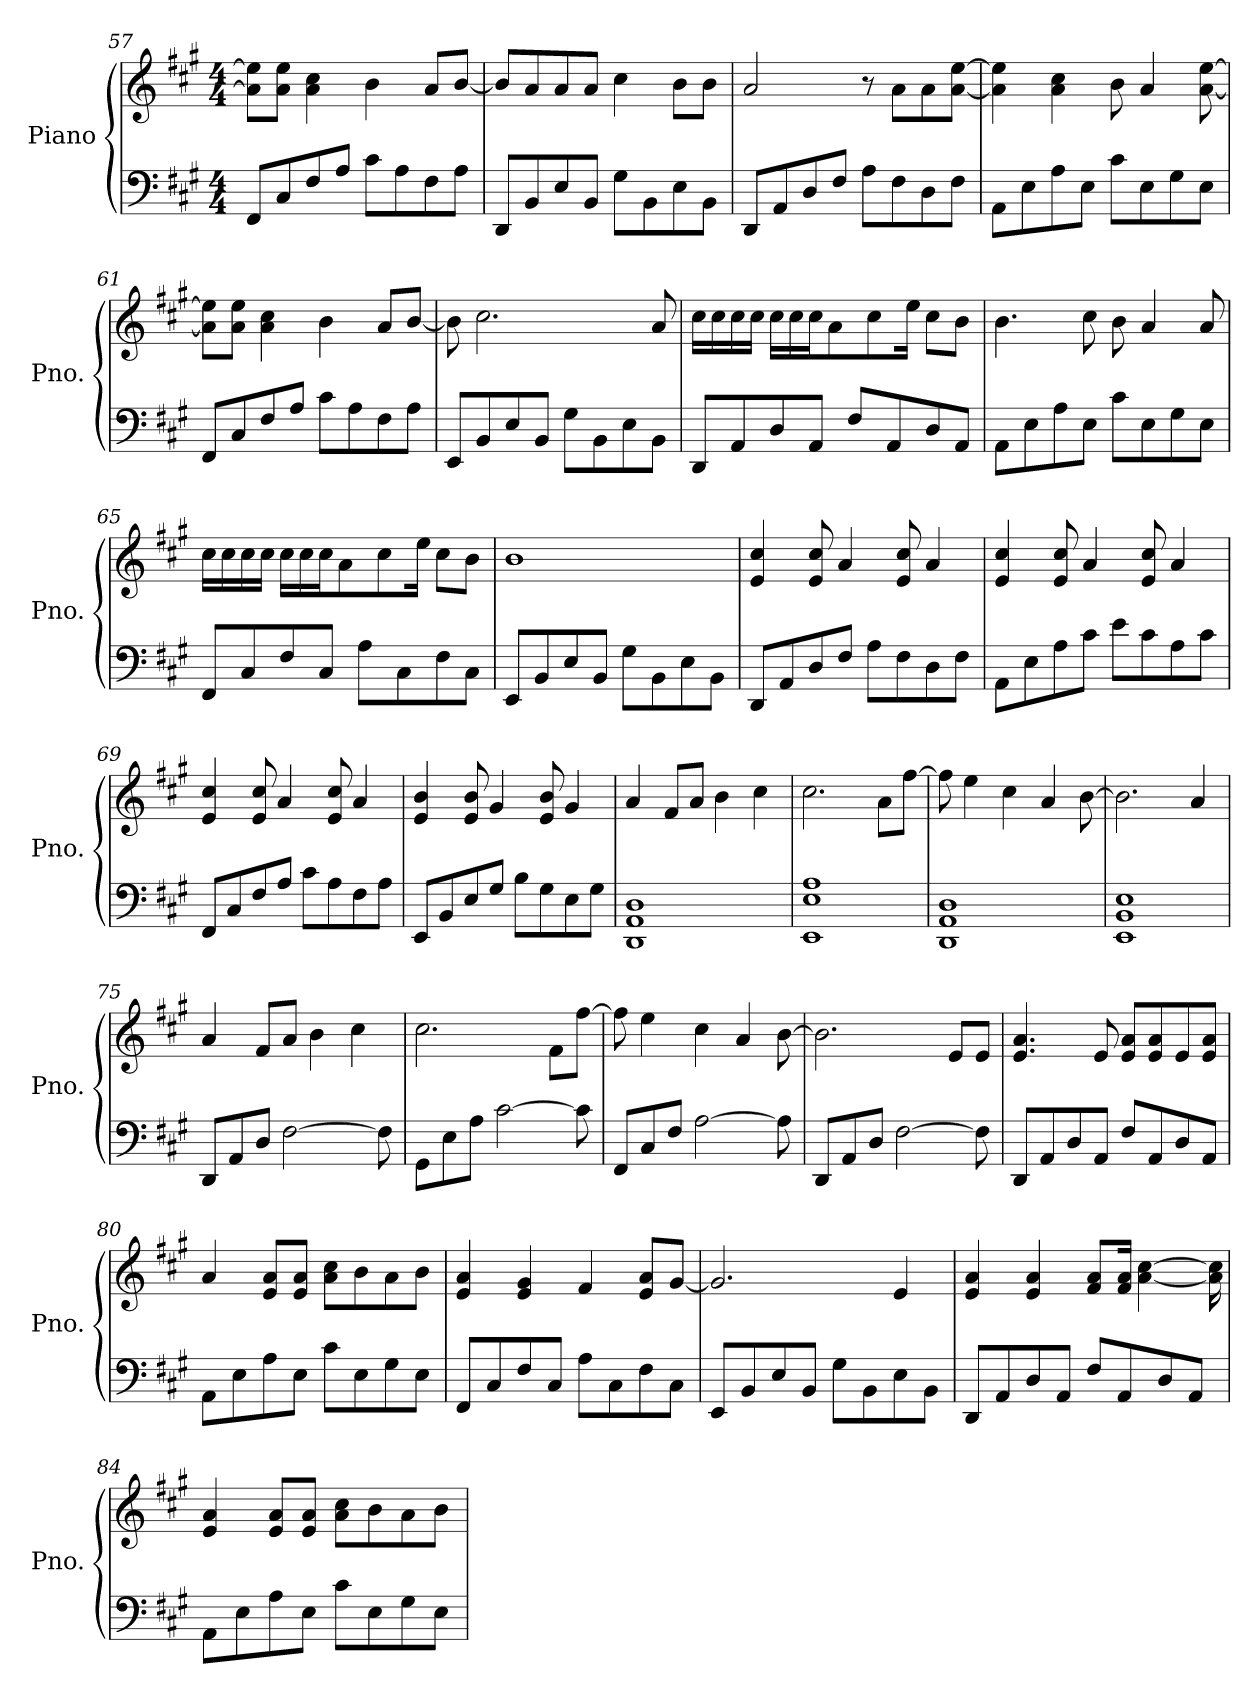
**kern	**kern
*part1	*part1
*staff2	*staff1
*I"Piano	*
*I'Pno.	*
*clefF4	*clefG2
*k[f#c#g#]	*k[f#c#g#]
*M4/4	*M4/4
=57	=57
8FF#/L	8a\] 8ee\]L
8C#/	8a\ 8ee\J
8F#/	4a\ 4cc#\
8A/J	.
8c#\L	4b\
8A\	.
8F#\	8a/L
8A\J	[8b/J
!!LO:LB:g=z
=58	=58
8DD/L	8b/L]
8BB/	8a/
8E/	8a/
8BB/J	8a/J
8G#\L	4cc#\
8BB\	.
8E\	8b\L
8BB\J	8b\J
=59	=59
8DD/L	2a/
8AA/	.
8D/	.
8F#/J	.
8A\L	8r
8F#\	8a\L
8D\	8a\
8F#\J	[8a\ [8ee\J
=60	=60
8AA\L	4a\] 4ee\]
8E\	.
8A\	4a\ 4cc#\
8E\J	.
8c#\L	8b\
8E\	4a/
8G#\	.
8E\J	[8a\ [8ee\
=61	=61
8FF#/L	8a\] 8ee\]L
8C#/	8a\ 8ee\J
8F#/	4a\ 4cc#\
8A/J	.
8c#\L	4b\
8A\	.
8F#\	8a/L
8A\J	[8b/J
=62	=62
8EE/L	8b\]
8BB/	2.cc#\
8E/	.
8BB/J	.
8G#\L	.
8BB\	.
8E\	.
8BB\J	8a/
!!LO:LB:g=z
=63	=63
8DD/L	16cc#\LL
.	16cc#\
8AA/	16cc#\
.	16cc#\JJ
8D/	16cc#\LL
.	16cc#\
8AA/J	16cc#\J
.	8a\
8F#/L	.
.	8cc#\
8AA/	.
.	16ee\Jk
8D/	8cc#\L
8AA/J	8b\J
=64	=64
8AA\L	4.b\
8E\	.
8A\	.
8E\J	8cc#\
8c#\L	8b\
8E\	4a/
8G#\	.
8E\J	8a/
=65	=65
8FF#/L	16cc#\LL
.	16cc#\
8C#/	16cc#\
.	16cc#\JJ
8F#/	16cc#\LL
.	16cc#\
8C#/J	16cc#\J
.	8a\
8A\L	.
.	8cc#\
8C#\	.
.	16ee\Jk
8F#\	8cc#\L
8C#\J	8b\J
=66	=66
8EE/L	1b
8BB/	.
8E/	.
8BB/J	.
8G#\L	.
8BB\	.
8E\	.
8BB\J	.
!!LO:LB:g=z
=67	=67
8DD/L	4e/ 4cc#/
8AA/	.
8D/	8e/ 8cc#/
8F#/J	4a/
8A\L	.
8F#\	8e/ 8cc#/
8D\	4a/
8F#\J	.
=68	=68
8AA\L	4e/ 4cc#/
8E\	.
8A\	8e/ 8cc#/
8c#\J	4a/
8e\L	.
8c#\	8e/ 8cc#/
8A\	4a/
8c#\J	.
=69	=69
8FF#/L	4e/ 4cc#/
8C#/	.
8F#/	8e/ 8cc#/
8A/J	4a/
8c#\L	.
8A\	8e/ 8cc#/
8F#\	4a/
8A\J	.
=70	=70
8EE/L	4e/ 4b/
8BB/	.
8E/	8e/ 8b/
8G#/J	4g#/
8B\L	.
8G#\	8e/ 8b/
8E\	4g#/
8G#\J	.
!!LO:LB:g=z
=71	=71
1DD 1AA 1D	4a/
.	8f#/L
.	8a/J
.	4b\
.	4cc#\
=72	=72
1EE 1E 1A	2.cc#\
.	8a\L
.	[8ff#\J
=73	=73
1DD 1AA 1D	8ff#\]
.	4ee\
.	4cc#\
.	4a/
.	[8b\
=74	=74
1EE 1BB 1E	2.b\]
.	4a/
=75	=75
8DD/L	4a/
8AA/	.
8D/J	8f#/L
[2F#\	8a/J
.	4b\
.	4cc#\
8F#\]	.
=76	=76
8GG#\L	2.cc#\
8E\	.
8A\J	.
[2c#\	.
.	8f#\L
8c#\]	[8ff#\J
=77	=77
8FF#/L	8ff#\]
8C#/	4ee\
8F#/J	.
[2A\	4cc#\
.	4a/
8A\]	[8b\
!!LO:LB:g=z
=78	=78
8DD/L	2.b\]
8AA/	.
8D/J	.
[2F#\	.
.	8e/L
8F#\]	8e/J
=79	=79
8DD/L	4.e/ 4.a/
8AA/	.
8D/	.
8AA/J	8e/
8F#/L	8e/ 8a/L
8AA/	8e/ 8a/
8D/	8e/
8AA/J	8e/ 8a/J
=80	=80
8AA\L	4a/
8E\	.
8A\	8e/ 8a/L
8E\J	8e/ 8a/J
8c#\L	8a\ 8cc#\L
8E\	8b\
8G#\	8a\
8E\J	8b\J
=81	=81
8FF#/L	4e/ 4a/
8C#/	.
8F#/	4e/ 4g#/
8C#/J	.
8A\L	4f#/
8C#\	.
8F#\	8e/ 8a/L
8C#\J	[8g#/J
=82	=82
8EE/L	2.g#/]
8BB/	.
8E/	.
8BB/J	.
8G#\L	.
8BB\	.
8E\	4e/
8BB\J	.
!!LO:PB:g=z
=83	=83
8DD/L	4e/ 4a/
8AA/	.
8D/	4e/ 4a/
8AA/J	.
8F#/L	8f#/ 8a/L
8AA/	16f#/ 16a/Jk
.	[4a\ [4cc#\
8D/	.
8AA/J	.
.	16a\] 16cc#\]
=84	=84
8AA\L	4e/ 4a/
8E\	.
8A\	8e/ 8a/L
8E\J	8e/ 8a/J
8c#\L	8a\ 8cc#\L
8E\	8b\
8G#\	8a\
8E\J	8b\J
=	=
*-	*-
